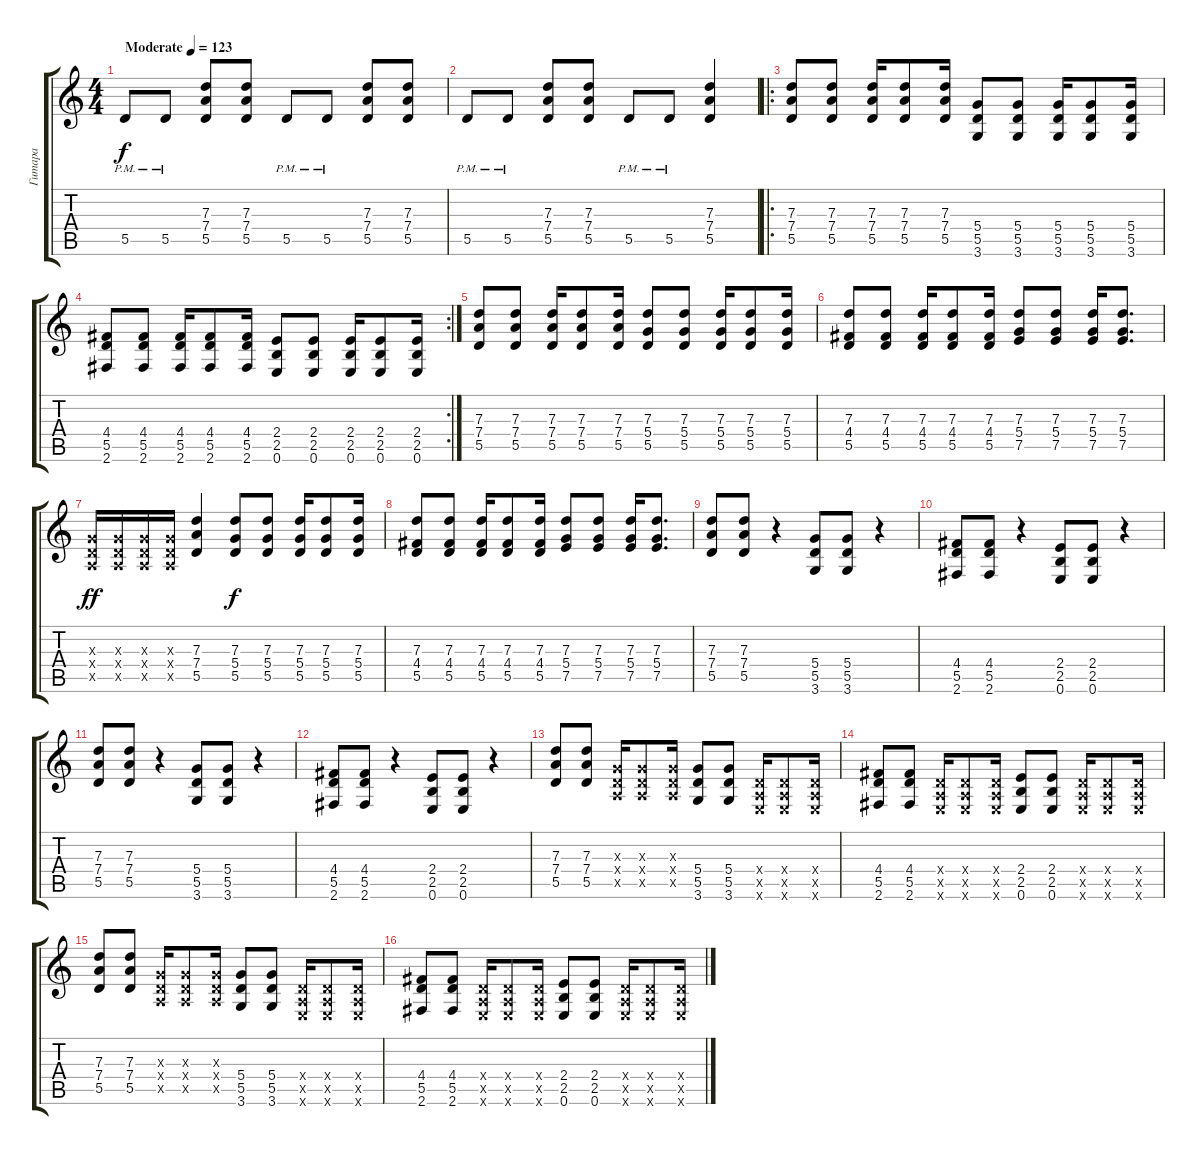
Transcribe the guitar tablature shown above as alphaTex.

\track ("Гитара" "Гитара") {instrument distortionguitar}
\staff {score tabs}
\tuning (E4 B3 G3 D3 A2 E2) {hide}
\ts (4 4)
\tempo (123 "Moderate")
\clef g2
\ks c
5.5{pm}.8{dy f instrument distortionguitar} 5.5{pm}.8 (7.3 7.4 5.5).8 (7.3 7.4 5.5).8 5.5{pm}.8 5.5{pm}.8 (7.3 7.4 5.5).8 (7.3 7.4 5.5).8 |
5.5{pm}.8 5.5{pm}.8 (7.3 7.4 5.5).8 (7.3 7.4 5.5).8 5.5{pm}.8 5.5{pm}.8 (7.3 7.4 5.5).4 |
\ro
(7.3 7.4 5.5).8 (7.3 7.4 5.5).8 (7.3 7.4 5.5).16 (7.3 7.4 5.5).8 (7.3 7.4 5.5).16 (5.4 5.5 3.6).8 (5.4 5.5 3.6).8 (5.4 5.5 3.6).16 (5.4 5.5 3.6).8 (5.4 5.5 3.6).16 |
\rc 2
(4.4 5.5 2.6).8 (4.4 5.5 2.6).8 (4.4 5.5 2.6).16 (4.4 5.5 2.6).8 (4.4 5.5 2.6).16 (2.4 2.5 0.6).8 (2.4 2.5 0.6).8 (2.4 2.5 0.6).16 (2.4 2.5 0.6).8 (2.4 2.5 0.6).16 |
(7.3 7.4 5.5).8 (7.3 7.4 5.5).8 (7.3 7.4 5.5).16 (7.3 7.4 5.5).8 (7.3 7.4 5.5).16 (7.3 5.4 5.5).8 (7.3 5.4 5.5).8 (7.3 5.4 5.5).16 (7.3 5.4 5.5).8 (7.3 5.4 5.5).16 |
(7.3 4.4 5.5).8 (7.3 4.4 5.5).8 (7.3 4.4 5.5).16 (7.3 4.4 5.5).8 (7.3 4.4 5.5).16 (7.3 5.4 7.5).8 (7.3 5.4 7.5).8 (7.3 5.4 7.5).16 (7.3 5.4 7.5).8{d} |
(0.3{x} 0.4{x} 0.5{x}).16{dy ff} (0.3{x} 0.4{x} 0.5{x}).16 (0.3{x} 0.4{x} 0.5{x}).16 (0.3{x} 0.4{x} 0.5{x}).16 (7.3 7.4 5.5).4 (7.3 5.4 5.5).8{dy f} (7.3 5.4 5.5).8 (7.3 5.4 5.5).16 (7.3 5.4 5.5).8 (7.3 5.4 5.5).16 |
(7.3 4.4 5.5).8 (7.3 4.4 5.5).8 (7.3 4.4 5.5).16 (7.3 4.4 5.5).8 (7.3 4.4 5.5).16 (7.3 5.4 7.5).8 (7.3 5.4 7.5).8 (7.3 5.4 7.5).16 (7.3 5.4 7.5).8{d} |
(7.3 7.4 5.5).8 (7.3 7.4 5.5).8 r.4 (5.4 5.5 3.6).8 (5.4 5.5 3.6).8 r.4 |
(4.4 5.5 2.6).8 (4.4 5.5 2.6).8 r.4 (2.4 2.5 0.6).8 (2.4 2.5 0.6).8 r.4 |
(7.3 7.4 5.5).8 (7.3 7.4 5.5).8 r.4 (5.4 5.5 3.6).8 (5.4 5.5 3.6).8 r.4 |
(4.4 5.5 2.6).8 (4.4 5.5 2.6).8 r.4 (2.4 2.5 0.6).8 (2.4 2.5 0.6).8 r.4 |
(7.3 7.4 5.5).8 (7.3 7.4 5.5).8 (0.3{x} 0.4{x} 0.5{x}).16 (0.3{x} 0.4{x} 0.5{x}).8 (0.3{x} 0.4{x} 0.5{x}).16 (5.4 5.5 3.6).8 (5.4 5.5 3.6).8 (0.4{x} 0.5{x} 0.6{x}).16 (0.4{x} 0.5{x} 0.6{x}).8 (0.4{x} 0.5{x} 0.6{x}).16 |
(4.4 5.5 2.6).8 (4.4 5.5 2.6).8 (0.4{x} 0.5{x} 0.6{x}).16 (0.4{x} 0.5{x} 0.6{x}).8 (0.4{x} 0.5{x} 0.6{x}).16 (2.4 2.5 0.6).8 (2.4 2.5 0.6).8 (0.4{x} 0.5{x} 0.6{x}).16 (0.4{x} 0.5{x} 0.6{x}).8 (0.4{x} 0.5{x} 0.6{x}).16 |
(7.3 7.4 5.5).8 (7.3 7.4 5.5).8 (0.3{x} 0.4{x} 0.5{x}).16 (0.3{x} 0.4{x} 0.5{x}).8 (0.3{x} 0.4{x} 0.5{x}).16 (5.4 5.5 3.6).8 (5.4 5.5 3.6).8 (0.4{x} 0.5{x} 0.6{x}).16 (0.4{x} 0.5{x} 0.6{x}).8 (0.4{x} 0.5{x} 0.6{x}).16 |
(4.4 5.5 2.6).8 (4.4 5.5 2.6).8 (0.4{x} 0.5{x} 0.6{x}).16 (0.4{x} 0.5{x} 0.6{x}).8 (0.4{x} 0.5{x} 0.6{x}).16 (2.4 2.5 0.6).8 (2.4 2.5 0.6).8 (0.4{x} 0.5{x} 0.6{x}).16 (0.4{x} 0.5{x} 0.6{x}).8 (0.4{x} 0.5{x} 0.6{x}).16
